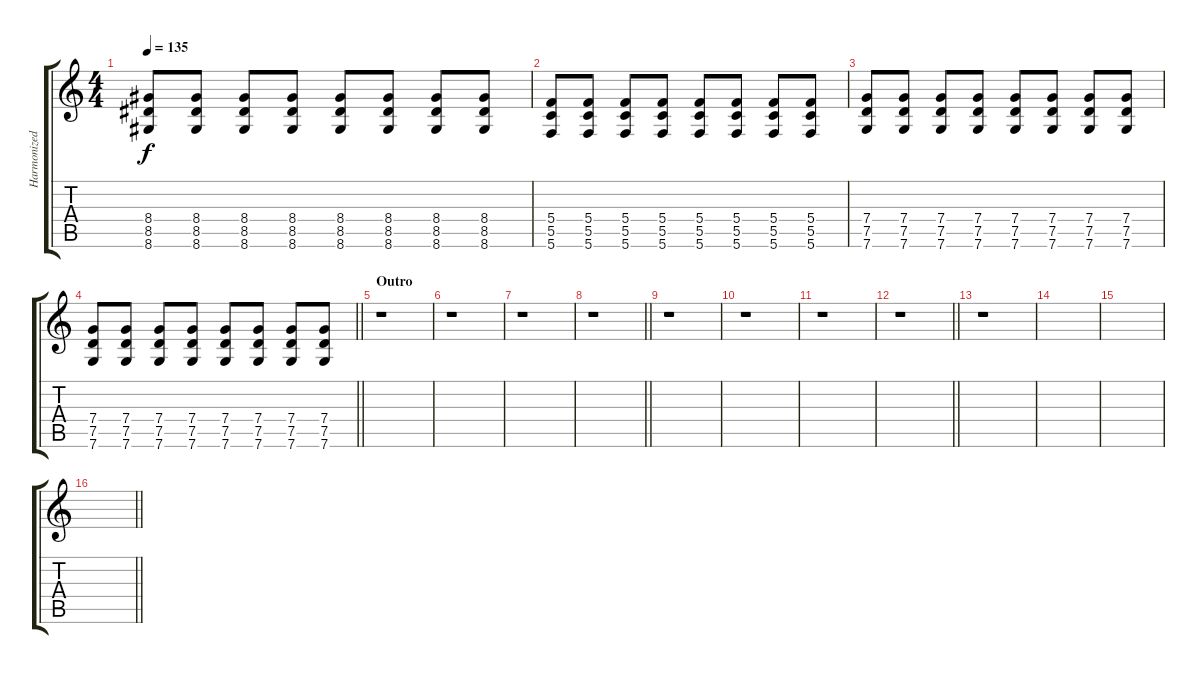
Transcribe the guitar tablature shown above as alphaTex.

\track ("Harmonized Solo Guitar" "Harmonized") {instrument distortionguitar}
\staff {score tabs}
\tuning (D4 A3 F3 C3 G2 C2) {hide}
\ts (4 4)
\tempo 135
\clef g2
\ks c
(8.4 8.5 8.6).8{dy f} (8.4 8.5 8.6).8 (8.4 8.5 8.6).8 (8.4 8.5 8.6).8 (8.4 8.5 8.6).8 (8.4 8.5 8.6).8 (8.4 8.5 8.6).8 (8.4 8.5 8.6).8 |
(5.4 5.5 5.6).8 (5.4 5.5 5.6).8 (5.4 5.5 5.6).8 (5.4 5.5 5.6).8 (5.4 5.5 5.6).8 (5.4 5.5 5.6).8 (5.4 5.5 5.6).8 (5.4 5.5 5.6).8 |
(7.4 7.5 7.6).8 (7.4 7.5 7.6).8 (7.4 7.5 7.6).8 (7.4 7.5 7.6).8 (7.4 7.5 7.6).8 (7.4 7.5 7.6).8 (7.4 7.5 7.6).8 (7.4 7.5 7.6).8 |
\barLineRight lightlight
(7.4 7.5 7.6).8 (7.4 7.5 7.6).8 (7.4 7.5 7.6).8 (7.4 7.5 7.6).8 (7.4 7.5 7.6).8 (7.4 7.5 7.6).8 (7.4 7.5 7.6).8 (7.4 7.5 7.6).8 |
\section ("" "Outro")
r.1 |
r.1 |
r.1 |
\barLineRight lightlight
r.1 |
r.1 |
r.1 |
r.1 |
\barLineRight lightlight
r.1 |
r.1 |
|
|
\barLineRight lightlight
